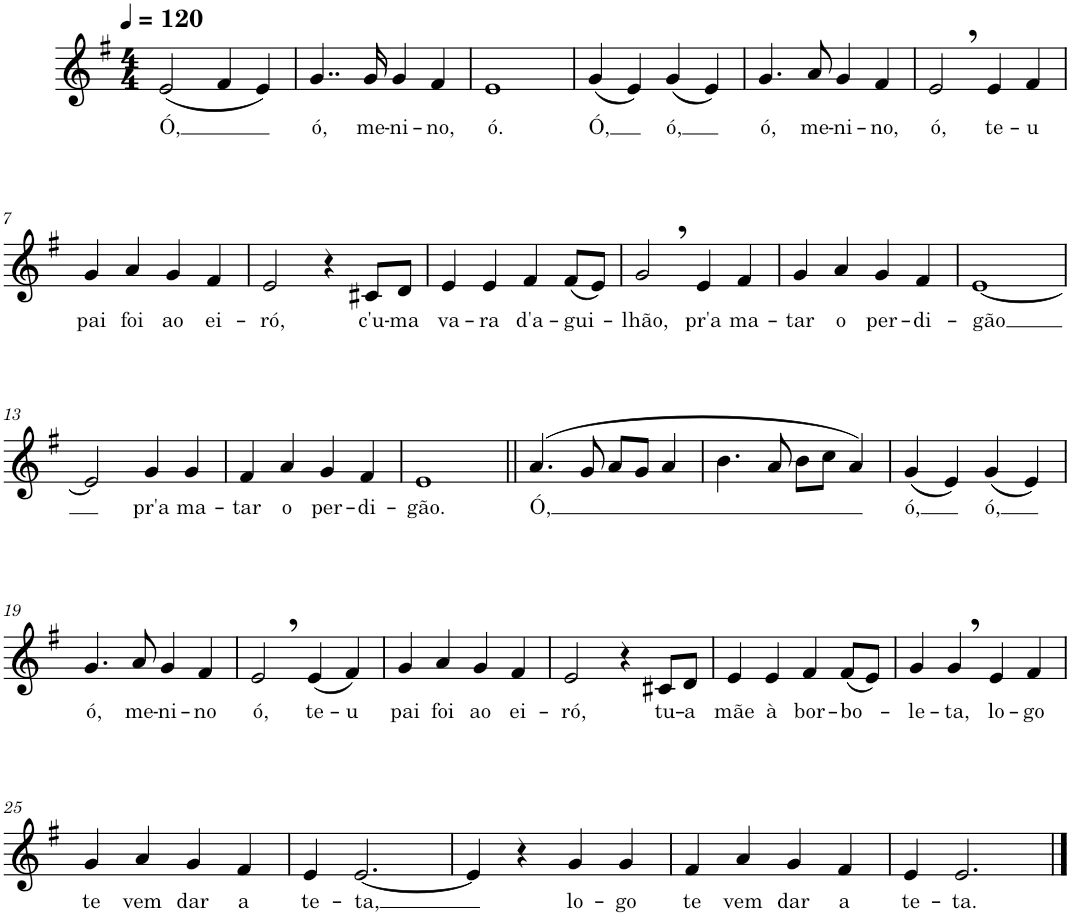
**kern	**text
*part1	*part1
*staff1	*staff1
*I"Voice, Voice	*
*I'Vo.	*
*clefG2	*
*k[f#]	*
*M4/4	*
*MM120	*
=1	=1
!	!LO:LY:b
(2e/	Ó,
4f#/	.
4e/)	.
=2	=2
!	!LO:LY:b
4..g/	ó,
!	!LO:LY:b
16g/	me-
!	!LO:LY:b
4g/	-ni-
!	!LO:LY:b
4f#/	-no,
=3	=3
!	!LO:LY:b
1e	ó.
=4	=4
!	!LO:LY:b
(4g/	Ó,
4e/)	.
!	!LO:LY:b
(4g/	ó,
4e/)	.
=5	=5
!	!LO:LY:b
4.g/	ó,
!	!LO:LY:b
8a/	me-
!	!LO:LY:b
4g/	-ni-
!	!LO:LY:b
4f#/	-no,
=6	=6
!	!LO:LY:b
2e,/	ó,
!	!LO:LY:b
4e/	te-
!	!LO:LY:b
4f#/	-u
!!LO:LB:g=z
=7	=7
!	!LO:LY:b
4g/	pai
!	!LO:LY:b
4a/	foi
!	!LO:LY:b
4g/	ao
!	!LO:LY:b
4f#/	ei-
=8	=8
!	!LO:LY:b
2e/	-ró,
4r	.
!	!LO:LY:b
8c#X/L	c'u-
!	!LO:LY:b
8d/J	-ma
=9	=9
!	!LO:LY:b
4e/	va-
!	!LO:LY:b
4e/	-ra
!	!LO:LY:b
4f#/	d'a-
!	!LO:LY:b
(8f#/L	-gui-
8e/J)	.
=10	=10
!	!LO:LY:b
2g,/	-lhão,
!	!LO:LY:b
4e/	pr'a
!	!LO:LY:b
4f#/	ma-
=11	=11
!	!LO:LY:b
4g/	-tar
!	!LO:LY:b
4a/	o
!	!LO:LY:b
4g/	per-
!	!LO:LY:b
4f#/	-di-
=12	=12
!	!LO:LY:b
[1e	-gão
!!LO:LB:g=z
=13	=13
2e/]	.
!	!LO:LY:b
4g/	pr'a
!	!LO:LY:b
4g/	ma-
=14	=14
!	!LO:LY:b
4f#/	-tar
!	!LO:LY:b
4a/	o
!	!LO:LY:b
4g/	per-
!	!LO:LY:b
4f#/	-di-
=15	=15
!	!LO:LY:b
1e	-gão.
=16||	=16||
!	!LO:LY:b
(4.a/	Ó,
8g/	.
8a/L	.
8g/J	.
4a/	.
=17	=17
4.b\	.
8a/	.
8b\L	.
8cc\J	.
4a/)	.
=18	=18
!	!LO:LY:b
(4g/	ó,
4e/)	.
!	!LO:LY:b
(4g/	-ó,
4e/)	.
!!LO:LB:g=z
=19	=19
!	!LO:LY:b
4.g/	ó,
!	!LO:LY:b
8a/	me-
!	!LO:LY:b
4g/	-ni-
!	!LO:LY:b
4f#/	-no
=20	=20
!	!LO:LY:b
2e,/	ó,
!	!LO:LY:b
(4e/	te-
!	!LO:LY:b
4f#/)	-u
=21	=21
!	!LO:LY:b
4g/	pai
!	!LO:LY:b
4a/	foi
!	!LO:LY:b
4g/	ao
!	!LO:LY:b
4f#/	ei-
=22	=22
!	!LO:LY:b
2e/	-ró,
4r	.
!	!LO:LY:b
8c#X/L	tu-
!	!LO:LY:b
8d/J	-a
=23	=23
!	!LO:LY:b
4e/	mãe
!	!LO:LY:b
4e/	à
!	!LO:LY:b
4f#/	bor-
!	!LO:LY:b
(8f#/L	-bo-
8e/J)	.
=24	=24
!	!LO:LY:b
4g/	-le-
!	!LO:LY:b
4g,/	-ta,
!	!LO:LY:b
4e/	lo-
!	!LO:LY:b
4f#/	-go
!!LO:LB:g=z
=25	=25
!	!LO:LY:b
4g/	te
!	!LO:LY:b
4a/	vem
!	!LO:LY:b
4g/	dar
!	!LO:LY:b
4f#/	a
=26	=26
!	!LO:LY:b
4e/	te-
!	!LO:LY:b
[2.e/	-ta,
=27	=27
4e/]	.
4r	.
!	!LO:LY:b
4g/	lo-
!	!LO:LY:b
4g/	-go
=28	=28
!	!LO:LY:b
4f#/	te
!	!LO:LY:b
4a/	vem
!	!LO:LY:b
4g/	dar
!	!LO:LY:b
4f#/	a
=29	=29
!	!LO:LY:b
4e/	te-
!	!LO:LY:b
2.e/	-ta.
==	==
*-	*-
